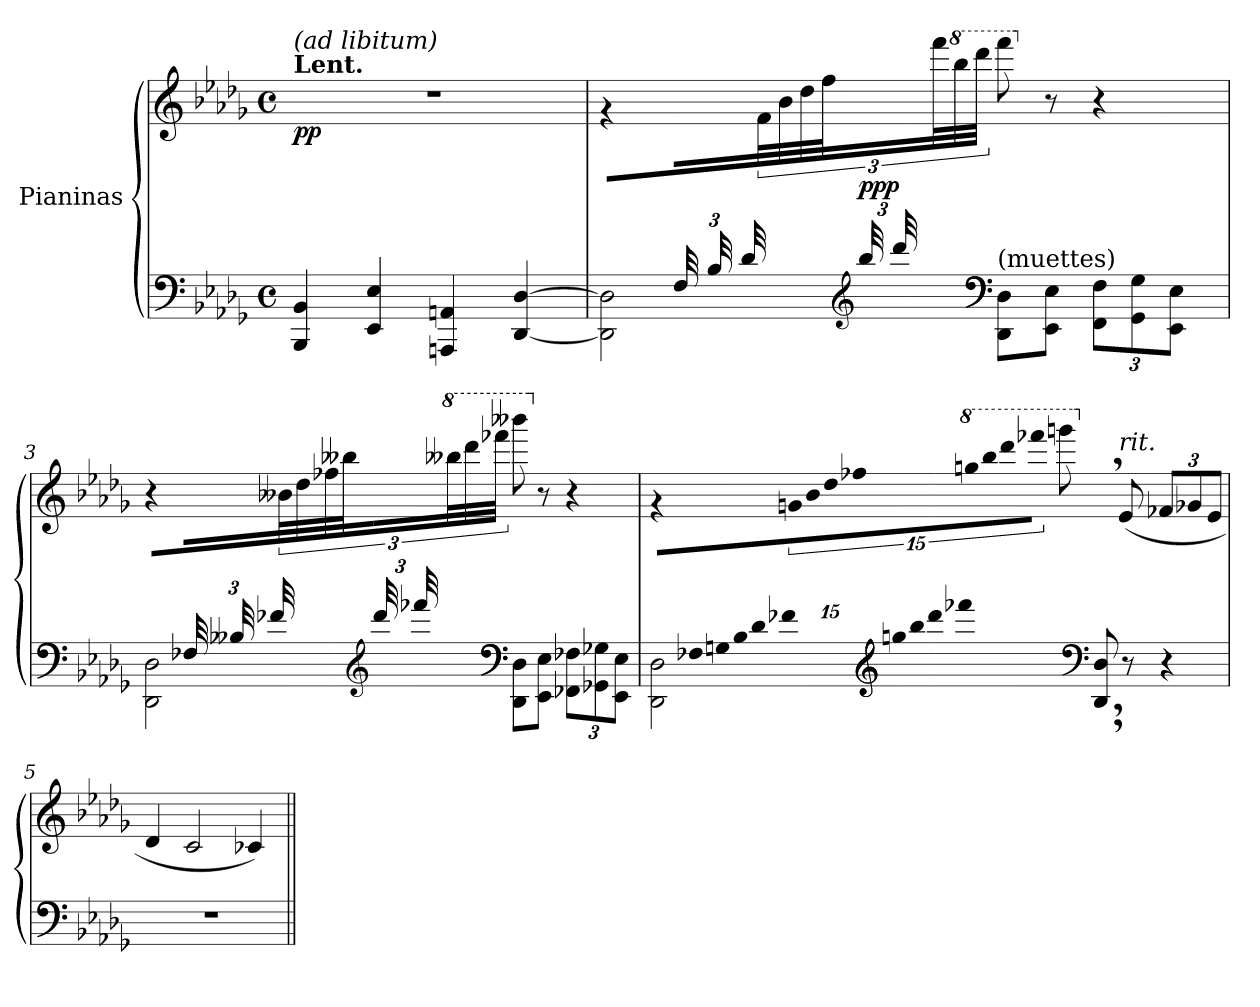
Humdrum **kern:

**kern	**kern	**dynam
*part1	*part1	*part1
*staff2	*staff1	*staff1/2
*I"Pianinas	*	*
*clefF4	*clefG2	*
*k[b-e-a-d-g-]	*k[b-e-a-d-g-]	*
*M4/4	*M4/4	*
*met(c)	*met(c)	*
=1	=1	=1
!	!LO:TX:B:t=Lent.	!
!	!LO:TX:i:t=(ad libitum)	!
!	!	!LO:DY:b
4BBB-/ 4BB-/	1r	pp
4EE-/ 4E-/	.	.
4AAAn/ 4AAn/	.	.
[4DD-/ [4D-/	.	.
=2	=2	=2
*^	*	*
*	*^	*	*
4ryy	2DD-\] 2D-\]	4ryy	4r	.
*Xbrackettup	*	*	*	*
(>48F!/LLL	.	8ryy	16ryy	.
48B-!/	.	.	.	.
48d-!/	.	.	.	.
12ryy	.	.	48f!\	.
.	.	.	48b-!\	.
.	.	.	48dd-!\	.
.	.	16ryy	48ff!\	.
*clefG2	*	*	*	*
!	!	!	!	!LO:DY:b
48bb-!/	.	.	24ryy	ppp
48ddd-!/	.	.	.	.
2ryy	.	16ryy	48fff!\	.
*	*	*	*8va	*
.	.	.	48bbb-!\	.
.	.	.	48dddd-!\JJJ	.
*clefF4	*	*	*	*
!	!LO:TX:a:t=(muettes)	!	!	!
.	8DD-\ 8D-\L	2ryy	8ffff\)	.
*	*	*	*X8va	*
.	8EE-\ 8E-\J	.	8r	.
.	12FF\ 12F\L	.	4r	.
.	12GG-\ 12G-\	.	.	.
.	12EE-\ 12E-\J	.	.	.
16ryy	.	.	.	.
!!LO:LB:g=z
=3	=3	=3	=3	=3
4ryy	2DD-\ 2D-\	4ryy	4r	.
(>48F-X!/LLL	.	8ryy	16ryy	.
48B--X!/	.	.	.	.
48f-X!/	.	.	.	.
12ryy	.	.	48b--X!\	.
.	.	.	48dd-!\	.
.	.	.	48ff-X!\	.
.	.	16ryy	48bb--X!\	.
*clefG2	*	*	*	*
48ddd-!/	.	.	24ryy	.
48fff-X!/	.	.	.	.
*	*	*	*8va	*
2ryy	.	16ryy	48bbb--X!\	.
.	.	.	48dddd-!\	.
.	.	.	48ffff-X!\JJJ	.
*clefF4	*	*	*	*
.	8DD-\ 8D-\L	2ryy	8bbbb--X\)	.
*	*	*	*X8va	*
.	8EE-\ 8E-\J	.	8r	.
.	12FF-X\ 12F-X\L	.	4r	.
.	12GG-X\ 12G-X\	.	.	.
.	12EE-\ 12E-\J	.	.	.
16ryy	.	.	.	.
!!LO:LB:g=z
=4	=4	=4	=4	=4
4ryy	2DD-\ 2D-\	4ryy	4r	.
!LO:N:vis=32	!	!	!	!
*	*	*brackettup	*	*
!	!	!LO:N:vis=32	!	!
(>480%7F-X!/LLL	.	480%7ryy	96%7ryy	.
!LO:N:vis=32	!	!LO:N:vis=32	!	!
480%7Gn!/	.	480%7ryy	.	.
!LO:N:vis=32	!	!LO:N:vis=32	!	!
480%7B-!/	.	480%7ryy	.	.
!LO:N:vis=32	!	!LO:N:vis=32	!	!
480%7d-!/	.	480%7ryy	.	.
!LO:N:vis=32	!	!LO:N:vis=32	!	!
480%7f-X!/	.	480%7ryy	.	.
!	!	!LO:N:vis=32	!LO:N:vis=32	!
120%7ryy	.	480%7ryy	480%7gn!\	.
!	!	!LO:N:vis=32	!LO:N:vis=32	!
.	.	480%7ryy	480%7b-!\	.
!	!	!LO:N:vis=32	!LO:N:vis=32	!
.	.	480%7ryy	480%7dd-!\	.
!	!	!LO:N:vis=32	!LO:N:vis=32	!
.	.	480%7ryy	480%7ff-X!\	.
*clefG2	*	*	*	*
!LO:N:vis=32	!	!LO:N:vis=32	!	!
480%7ggn!/	.	480%7ryy	120%7ryy	.
!LO:N:vis=32	!	!LO:N:vis=32	!	!
480%7bb-!/	.	480%7ryy	.	.
!LO:N:vis=32	!	!LO:N:vis=32	!	!
480%7ddd-!/	.	480%7ryy	.	.
!LO:N:vis=32	!	!LO:N:vis=32	!	!
480%7fff-X!/	.	480%7ryy	.	.
!	!	!LO:N:vis=32	!	!
*	*	*	*8va	*
!	!	!	!LO:N:vis=32	!
480%269ryy	.	480%7ryy	480%7gggn!\	.
!	!	!LO:N:vis=32	!LO:N:vis=32	!
.	.	480%7ryy	480%7bbb-!\	.
!	!	!LO:N:vis=32	!LO:N:vis=32	!
.	.	480%7ryy	480%7dddd-!\	.
!	!	!LO:N:vis=32	!LO:N:vis=32	!
.	.	480%7ryy	480%7ffff-X!\JJJ	.
.	.	480%241ryy	8ggggn,\)	.
*clefF4	*	*	*	*
.	8DD-/, 8D-/,	.	.	.
*	*	*	*X8va	*
!	!	!	!LO:TX:i:t=rit.	!
.	.	.	(<8e-/	.
.	8r	.	.	.
*	*	*	*Xbrackettup	*
.	.	.	12f-X/L	.
.	4r	.	.	.
.	.	.	12g-X/	.
.	.	.	12e-/J	.
.	.	.	480ryy	.
*v	*v	*v	*	*
=5	=5	=5
1r	4d-/	.
.	2c/	.
.	4c-X/)	.
=||	=||	=||
*-	*-	*-
